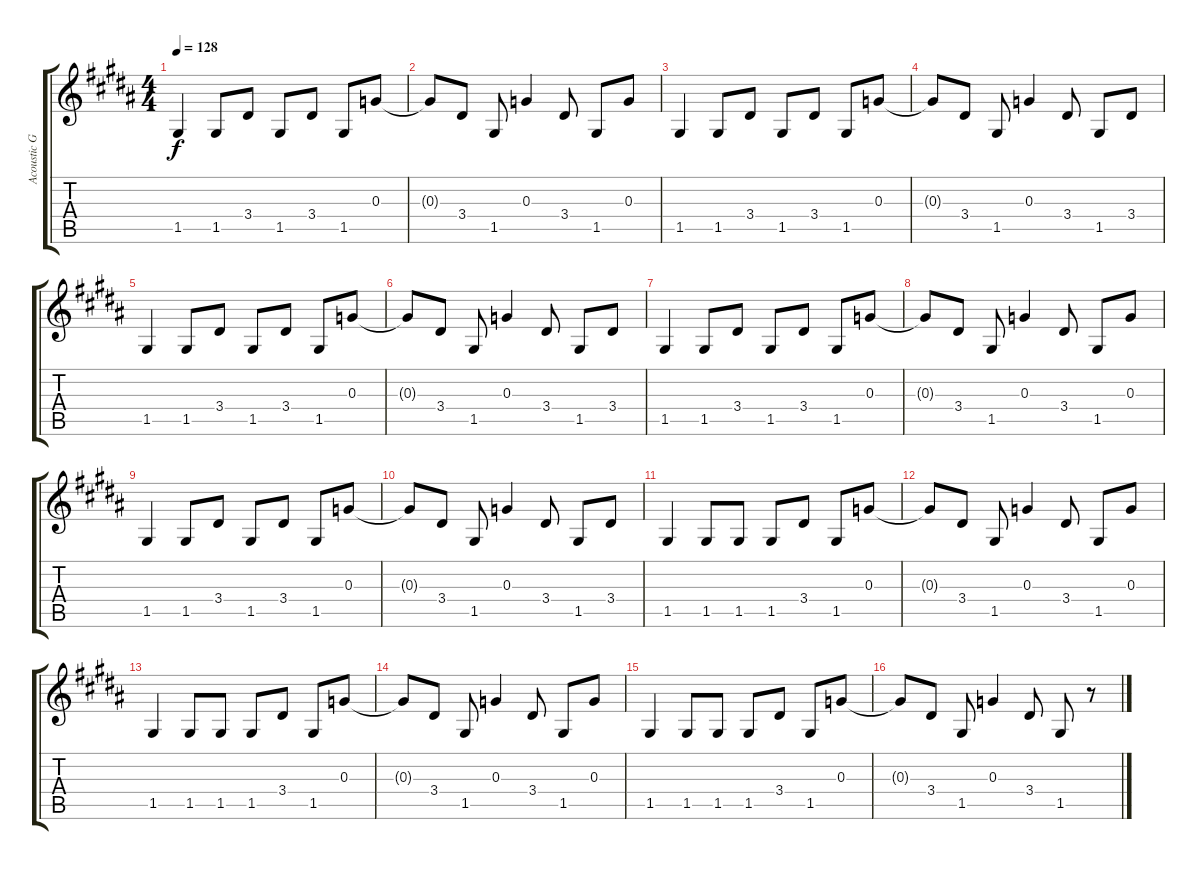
\track ("Acoustic Guitar" "Acoustic G") {instrument acousticguitarsteel}
\staff {score tabs}
\tuning (E4 C4 G3 C3 G2 C2) {hide}
\ts (4 4)
\tempo 128
\clef g2
\ks b
1.5.4{dy f} 1.5.8 3.4.8 1.5.8 3.4.8 1.5.8 0.3.8 |
0.3{t}.8 3.4.8 1.5.8 0.3.4 3.4.8 1.5.8 0.3.8 |
1.5.4 1.5.8 3.4.8 1.5.8 3.4.8 1.5.8 0.3.8 |
0.3{t}.8 3.4.8 1.5.8 0.3.4 3.4.8 1.5.8 3.4.8 |
1.5.4 1.5.8 3.4.8 1.5.8 3.4.8 1.5.8 0.3.8 |
0.3{t}.8 3.4.8 1.5.8 0.3.4 3.4.8 1.5.8 3.4.8 |
1.5.4 1.5.8 3.4.8 1.5.8 3.4.8 1.5.8 0.3.8 |
0.3{t}.8 3.4.8 1.5.8 0.3.4 3.4.8 1.5.8 0.3.8 |
1.5.4 1.5.8 3.4.8 1.5.8 3.4.8 1.5.8 0.3.8 |
0.3{t}.8 3.4.8 1.5.8 0.3.4 3.4.8 1.5.8 3.4.8 |
1.5.4 1.5.8 1.5.8 1.5.8 3.4.8 1.5.8 0.3.8 |
0.3{t}.8 3.4.8 1.5.8 0.3.4 3.4.8 1.5.8 0.3.8 |
1.5.4 1.5.8 1.5.8 1.5.8 3.4.8 1.5.8 0.3.8 |
0.3{t}.8 3.4.8 1.5.8 0.3.4 3.4.8 1.5.8 0.3.8 |
1.5.4 1.5.8 1.5.8 1.5.8 3.4.8 1.5.8 0.3.8 |
0.3{t}.8 3.4.8 1.5.8 0.3.4 3.4.8 1.5.8 r.8
